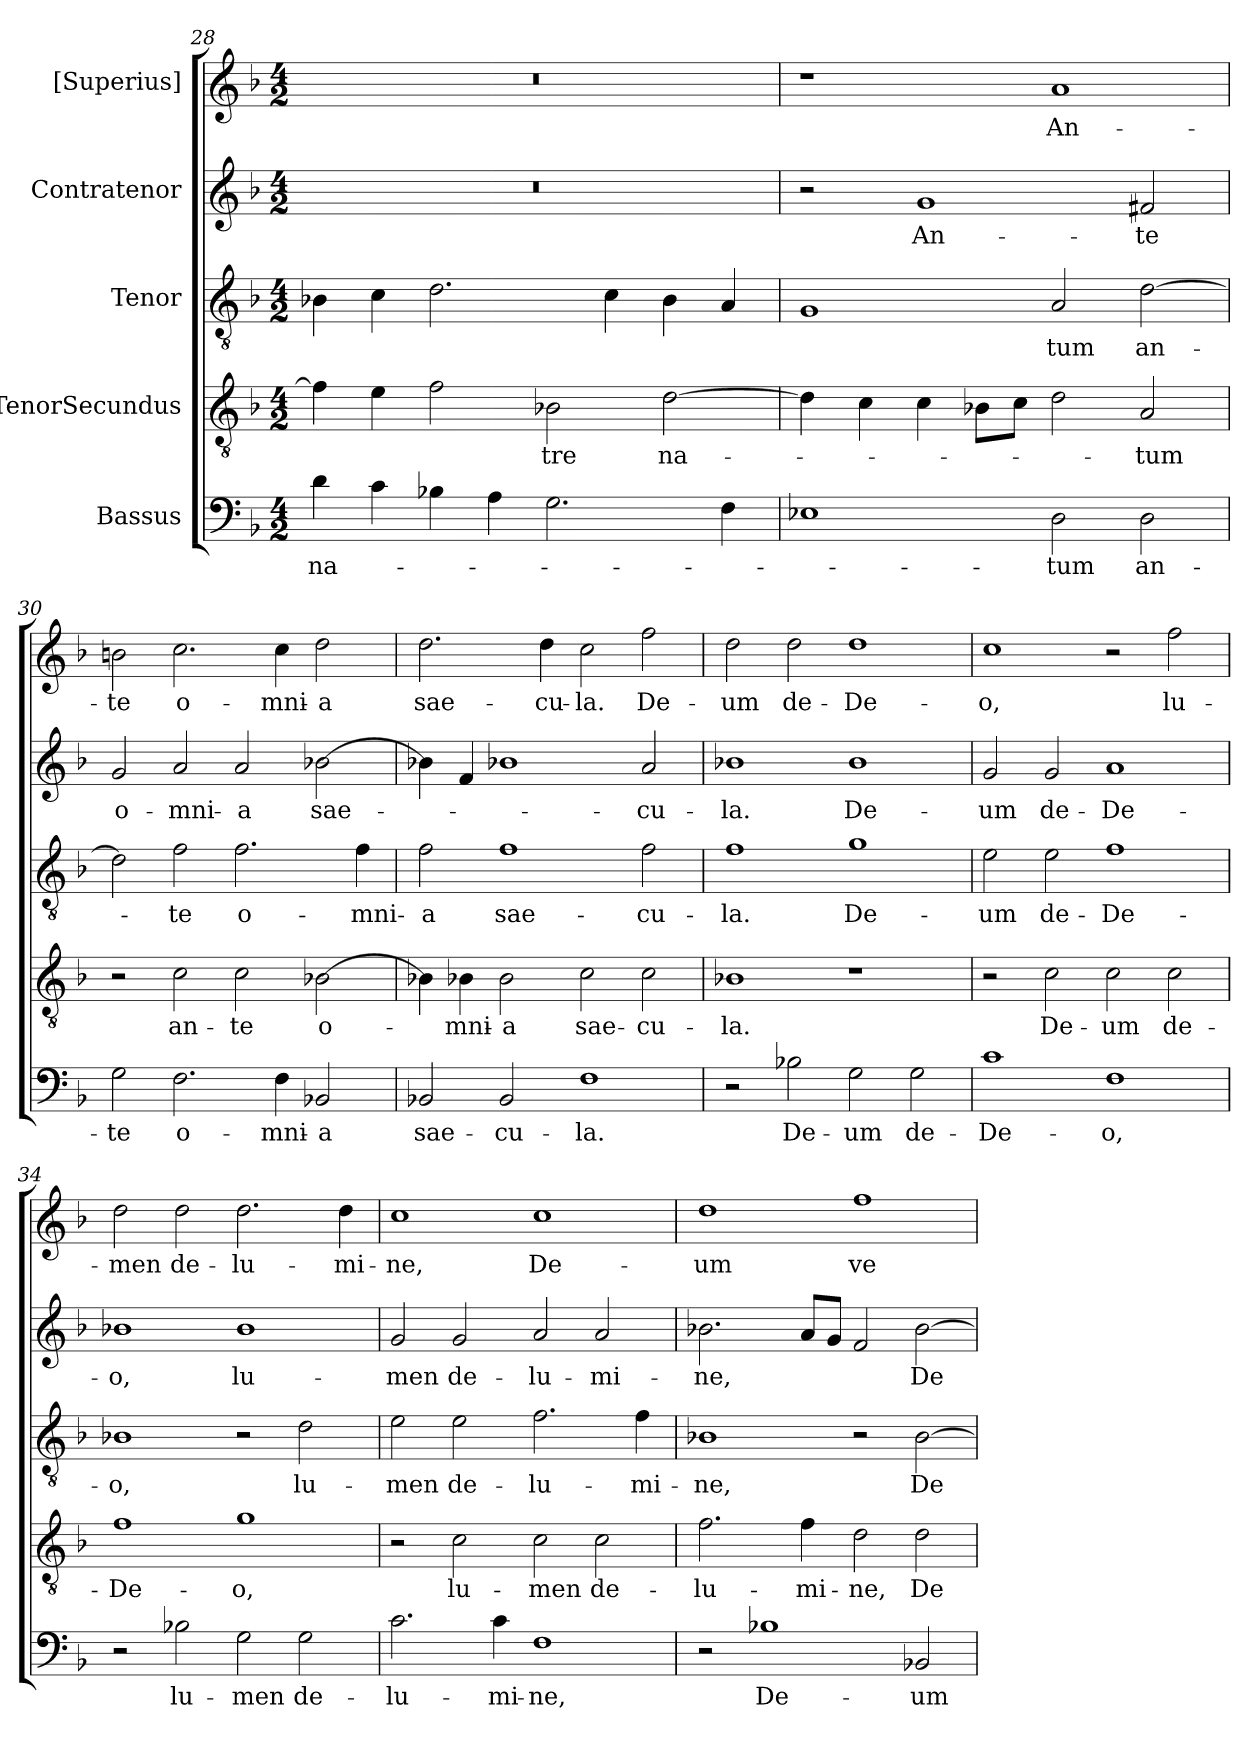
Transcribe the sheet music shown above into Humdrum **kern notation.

**kern	**text	**kern	**text	**kern	**text	**kern	**text	**kern	**text
*part5	*part5	*part4	*part4	*part3	*part3	*part2	*part2	*part1	*part1
*staff5	*staff5	*staff4	*staff4	*staff3	*staff3	*staff2	*staff2	*staff1	*staff1
*I"Bassus	*	*I"TenorSecundus	*	*I"Tenor	*	*I"Contratenor	*	*I"[Superius]	*
*clefF4	*	*clefGv2	*	*clefGv2	*	*clefG2	*	*clefG2	*
*k[b-]	*	*k[b-]	*	*k[b-]	*	*k[b-]	*	*k[b-]	*
*M4/2	*	*M4/2	*	*M4/2	*	*M4/2	*	*M4/2	*
=28	=28	=28	=28	=28	=28	=28	=28	=28	=28
4d\	na-	4f\]	.	4B-X\	.	0r	.	0r	.
4c\	.	4e\	.	4c\	.	.	.	.	.
4B-X\	.	2f\	.	2.d\	.	.	.	.	.
4A\	.	.	.	.	.	.	.	.	.
2.G\	.	2B-X\	-tre	.	.	.	.	.	.
.	.	.	.	4c\	.	.	.	.	.
.	.	[2d\	na-	4B-\	.	.	.	.	.
4F\	.	.	.	4A/	.	.	.	.	.
=29	=29	=29	=29	=29	=29	=29	=29	=29	=29
1E-X\	.	4d\]	.	1G/	.	2r	.	1r	.
.	.	4c\	.	.	.	.	.	.	.
.	.	4c\	.	.	.	1g/	An-	.	.
.	.	8B-X\L	.	.	.	.	.	.	.
.	.	8c\J	.	.	.	.	.	.	.
2D\	-tum	2d\	.	2A/	-tum	.	.	1a/	An-
2D\	an-	2A/	-tum	[2d\	an-	2f#X/	-te	.	.
=30	=30	=30	=30	=30	=30	=30	=30	=30	=30
2G\	-te	2r	.	2d\]	.	2g/	o-	2bn\	-te
2.F\	o-	2c\	an-	2f\	-te	2a/	-mni-	2.cc\	o-
.	.	2c\	-te	2.f\	o-	2a/	-a	.	.
4F\	-mni-	.	.	.	.	.	.	4cc\	-mni-
2BB-X/	-a	[2B-X\	o-	.	.	[2b-X\	sae-	2dd\	-a
.	.	.	.	4f\	-mni-	.	.	.	.
=31	=31	=31	=31	=31	=31	=31	=31	=31	=31
2BB-X/	sae-	4B-X\]	.	2f\	-a	4b-X\]	.	2.dd\	sae-
.	.	4B-X\	-mni-	.	.	4f/	.	.	.
2BB-/	-cu-	2B-\	-a	1f\	sae-	1b-X\	.	.	.
.	.	.	.	.	.	.	.	4dd\	-cu-
1F\	-la.	2c\	sae-	.	.	.	.	2cc\	-la.
.	.	2c\	-cu-	2f\	-cu-	2a/	-cu-	2ff\	De-
=32	=32	=32	=32	=32	=32	=32	=32	=32	=32
2r	.	1B-X\	-la.	1f\	-la.	1b-X\	-la.	2dd\	-um
2B-X\	De-	.	.	.	.	.	.	2dd\	de-
2G\	-um	1r	.	1g\	De-	1b-\	De-	1dd\	De-
2G\	de-	.	.	.	.	.	.	.	.
=33	=33	=33	=33	=33	=33	=33	=33	=33	=33
1c\	De-	2r	.	2e\	-um	2g/	-um	1cc\	-o,
.	.	2c\	De-	2e\	de-	2g/	de-	.	.
1F\	-o,	2c\	-um	1f\	De-	1a/	De-	2r	.
.	.	2c\	de-	.	.	.	.	2ff\	lu-
=34	=34	=34	=34	=34	=34	=34	=34	=34	=34
2r	.	1f\	De-	1B-X\	-o,	1b-X\	-o,	2dd\	-men
2B-X\	lu-	.	.	.	.	.	.	2dd\	de-
2G\	-men	1g\	-o,	2r	.	1b-\	lu-	2.dd\	lu-
2G\	de-	.	.	2d\	lu-	.	.	.	.
.	.	.	.	.	.	.	.	4dd\	-mi-
=35	=35	=35	=35	=35	=35	=35	=35	=35	=35
2.c\	lu-	2r	.	2e\	-men	2g/	-men	1cc\	-ne,
.	.	2c\	lu-	2e\	de-	2g/	de-	.	.
4c\	-mi-	.	.	.	.	.	.	.	.
1F\	-ne,	2c\	-men	2.f\	lu-	2a/	lu-	1cc\	De-
.	.	2c\	de-	.	.	2a/	-mi-	.	.
.	.	.	.	4f\	-mi-	.	.	.	.
=36	=36	=36	=36	=36	=36	=36	=36	=36	=36
2r	.	2.f\	lu-	1B-X\	-ne,	2.b-X\	-ne,	1dd\	-um
1B-X\	De-	.	.	.	.	.	.	.	.
.	.	4f\	-mi-	.	.	8a/L	.	.	.
.	.	.	.	.	.	8g/J	.	.	.
.	.	2d\	-ne,	2r	.	2f/	.	1ff\	ve-
2BB-X/	-um	2d\	De-	[2B-\	De-	[2b-\	De-	.	.
=	=	=	=	=	=	=	=	=	=
*-	*-	*-	*-	*-	*-	*-	*-	*-	*-
